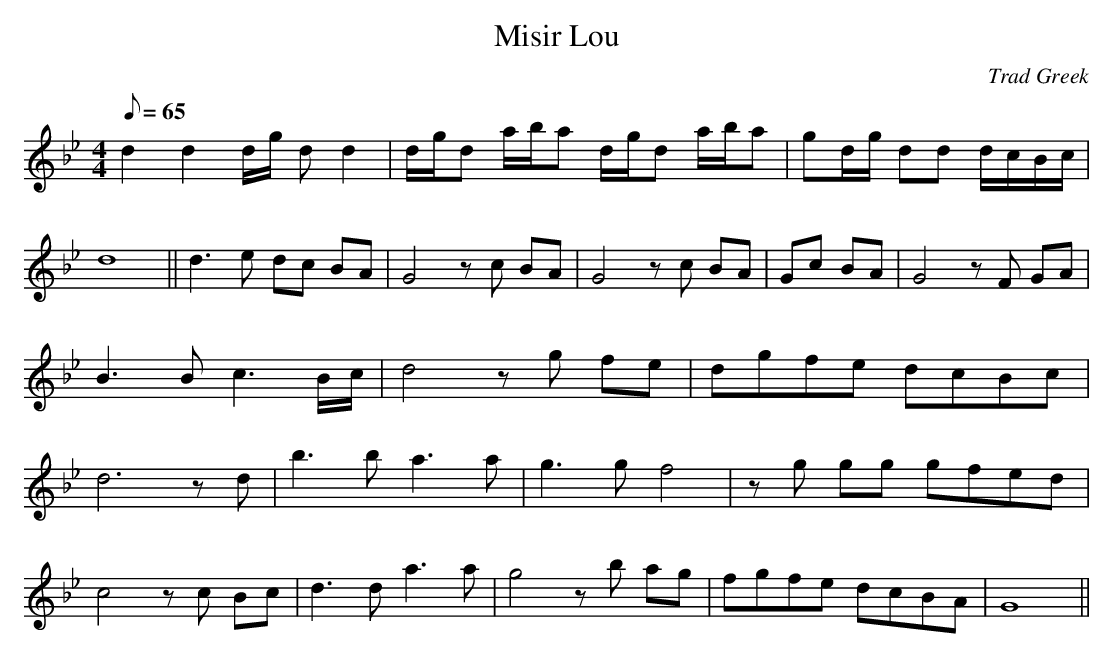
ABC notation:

X:1
T:Misir Lou
M:4/4
L:1/8
Q:65
C:Trad Greek
K:Gm
d2 d2 d/2g/2 d d2|d/2g/2d a/2b/2a d/2g/2d a/2b/2a|
M:3/4 L:1/8 Q:65
gd/2g/2 dd d/2c/2B/2c/2|!
M:4/4 L:1/8 Q:65
d8||d3 e dc BA|G4 z c BA|G4 z c BA|
M:2/4 L:1/8 Q:65
Gc BA|
M:4/4 L:1/8 Q:65
G4 z F GA|B3 B c3 B/2c/2|d4 z g fe|dgfe dcBc|d6 z d|
b3 b a3 a|g3 g f4|z g gg gfed|!
c4 z c Bc|d3 d a3 a|g4 z b ag|fgfe dcBA|G8||!
